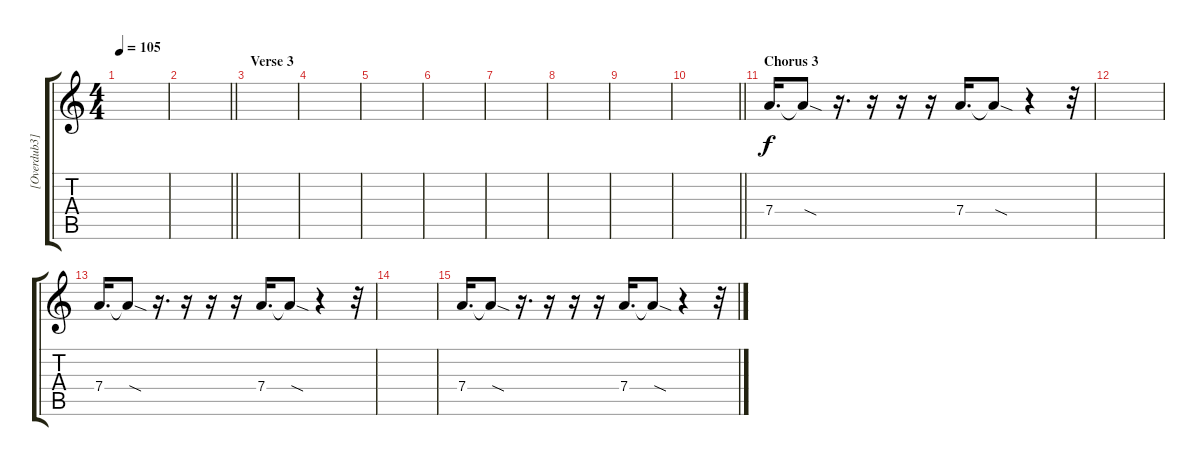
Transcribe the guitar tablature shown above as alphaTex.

\track ("[Overdub3]" "[Overdub3]") {instrument distortionguitar}
\staff {score tabs}
\tuning (E4 B3 G3 D3 A2 E2) {hide}
\ts (4 4)
\tempo 105
\clef g2
\ks c
|
\barLineRight lightlight
|
\section ("" "Verse 3")
|
|
|
|
|
|
|
\barLineRight lightlight
|
\section ("" "Chorus 3")
7.4.16{d} 7.4{sod t}.8 r.16{d} r.16 r.16 r.16 7.4.16{d} 7.4{sod t}.8 r.4 r.32 |
|
7.4.16{d} 7.4{sod t}.8 r.16{d} r.16 r.16 r.16 7.4.16{d} 7.4{sod t}.8 r.4 r.32 |
|
7.4.16{d} 7.4{sod t}.8 r.16{d} r.16 r.16 r.16 7.4.16{d} 7.4{sod t}.8 r.4 r.32
